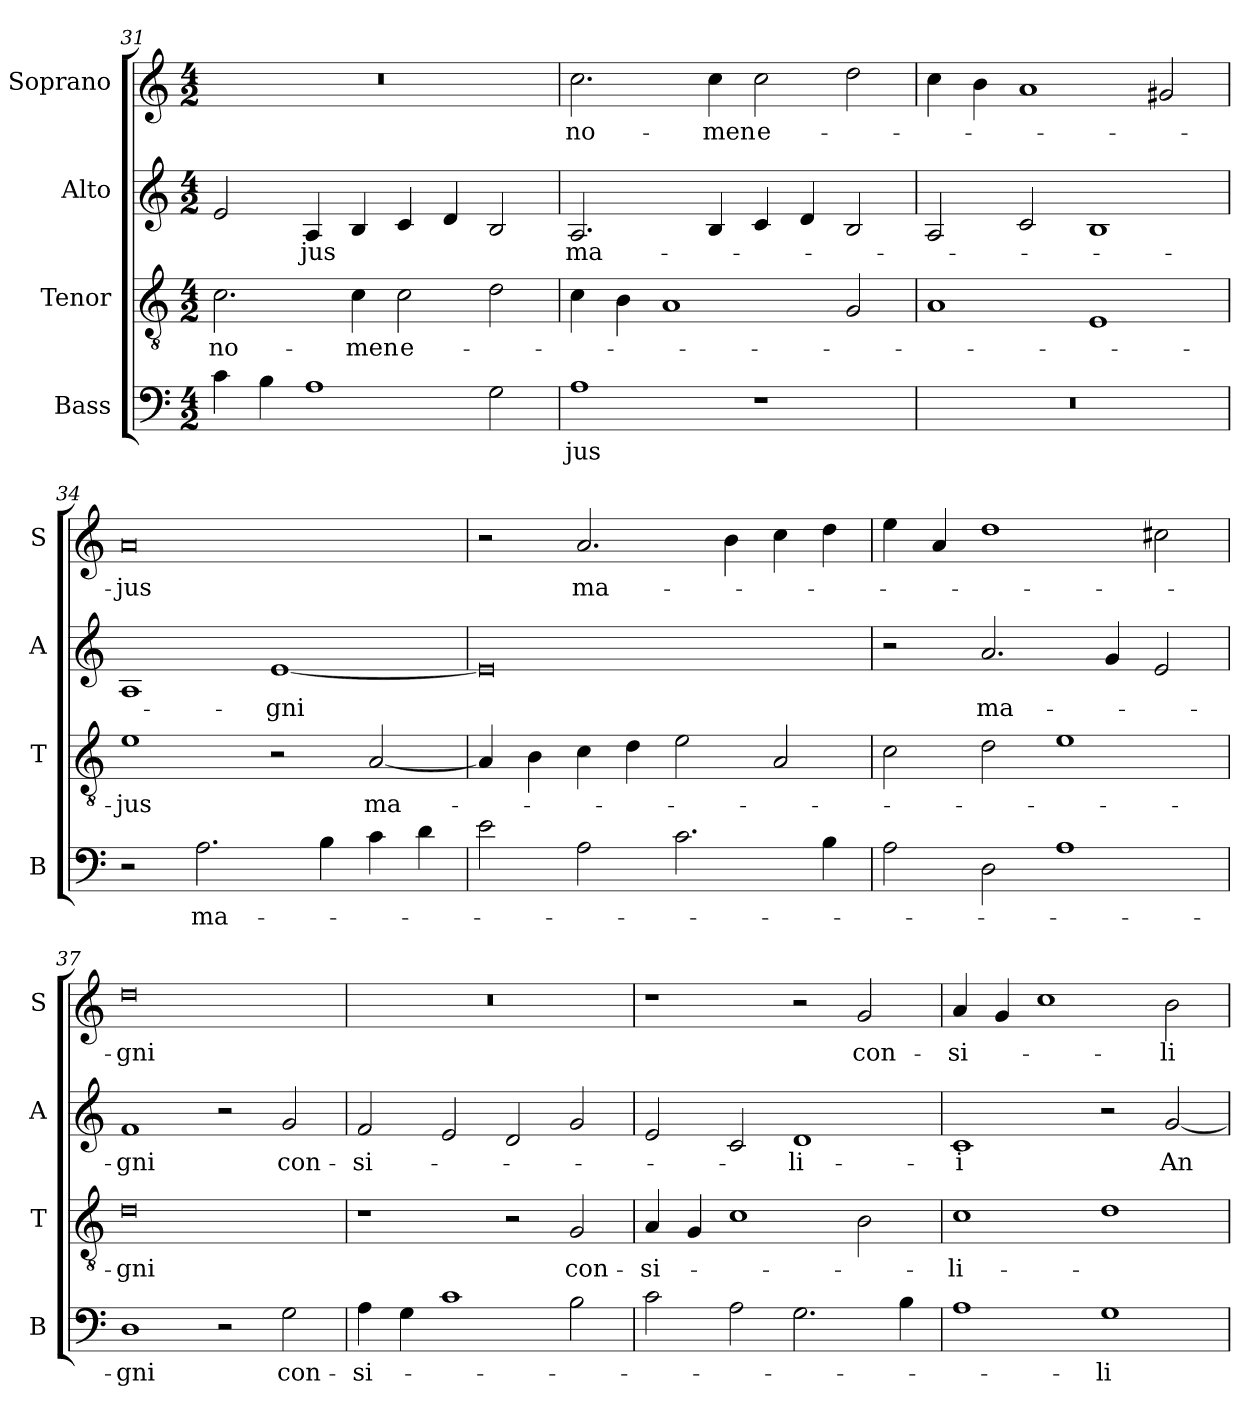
**kern	**text	**kern	**text	**kern	**text	**kern	**text
*part4	*part4	*part3	*part3	*part2	*part2	*part1	*part1
*staff4	*staff4	*staff3	*staff3	*staff2	*staff2	*staff1	*staff1
*I"Bass	*	*I"Tenor	*	*I"Alto	*	*I"Soprano	*
*I'B	*	*I'T	*	*I'A	*	*I'S	*
*clefF4	*	*clefGv2	*	*clefG2	*	*clefG2	*
*k[]	*	*k[]	*	*k[]	*	*k[]	*
*C:	*	*C:	*	*C:	*	*C:	*
*M4/2	*	*M4/2	*	*M4/2	*	*M4/2	*
=31	=31	=31	=31	=31	=31	=31	=31
4c\	.	2.c\	no-	2e/	.	0r	.
4B\	.	.	.	.	.	.	.
1A	.	.	.	4A/	-jus	.	.
.	.	4c\	-men	4B/	.	.	.
.	.	2c\	e-	4c/	.	.	.
.	.	.	.	4d/	.	.	.
2G\	.	2d\	.	2B/	.	.	.
=32	=32	=32	=32	=32	=32	=32	=32
1A	-jus	4c\	.	2.A/	ma-	2.cc\	no-
.	.	4B\	.	.	.	.	.
.	.	1A	.	.	.	.	.
.	.	.	.	4B/	.	4cc\	-men
1r	.	.	.	4c/	.	2cc\	e-
.	.	.	.	4d/	.	.	.
.	.	2G/	.	2B/	.	2dd\	.
=33	=33	=33	=33	=33	=33	=33	=33
0r	.	1A	.	2A/	.	4cc\	.
.	.	.	.	.	.	4b\	.
.	.	.	.	2c/	.	1a	.
.	.	1E	.	1B	.	.	.
.	.	.	.	.	.	2g#X/	.
=34	=34	=34	=34	=34	=34	=34	=34
2r	.	1e	-jus	1A	.	0a	-jus
2.A\	ma-	.	.	.	.	.	.
.	.	2r	.	[1e	-gni	.	.
4B\	.	.	.	.	.	.	.
4c\	.	[2A/	ma-	.	.	.	.
4d\	.	.	.	.	.	.	.
!!LO:LB:g=z
=35	=35	=35	=35	=35	=35	=35	=35
2e\	.	4A/]	.	0e]	.	2r	.
.	.	4B\	.	.	.	.	.
2A\	.	4c\	.	.	.	2.a/	ma-
.	.	4d\	.	.	.	.	.
2.c\	.	2e\	.	.	.	.	.
.	.	.	.	.	.	4b\	.
.	.	2A/	.	.	.	4cc\	.
4B\	.	.	.	.	.	4dd\	.
=36	=36	=36	=36	=36	=36	=36	=36
2A\	.	2c\	.	2r	.	4ee\	.
.	.	.	.	.	.	4a/	.
2D\	.	2d\	.	2.a/	ma-	1dd	.
1A	.	1e	.	.	.	.	.
.	.	.	.	4g/	.	.	.
.	.	.	.	2e/	.	2cc#X\	.
=37	=37	=37	=37	=37	=37	=37	=37
1D	-gni	0d	-gni	1f	-gni	0dd	-gni
2r	.	.	.	2r	.	.	.
2G\	con-	.	.	2g/	con-	.	.
=38	=38	=38	=38	=38	=38	=38	=38
4A\	-si-	1r	.	2f/	-si-	0r	.
4G\	.	.	.	.	.	.	.
1c	.	.	.	2e/	.	.	.
.	.	2r	.	2d/	.	.	.
2B\	.	2G/	con-	2g/	.	.	.
=39	=39	=39	=39	=39	=39	=39	=39
2c\	.	4A/	-si-	2e/	.	1r	.
.	.	4G/	.	.	.	.	.
2A\	.	1c	.	2c/	.	.	.
2.G\	.	.	.	1d	-li-	2r	.
.	.	2B\	.	.	.	2g/	con-
4B\	.	.	.	.	.	.	.
!!LO:LB:g=z
=40	=40	=40	=40	=40	=40	=40	=40
1A	.	1c	-li-	1c	-i	4a/	-si-
.	.	.	.	.	.	4g/	.
.	.	.	.	.	.	1cc	.
1G	-li-	1d	.	2r	.	.	.
.	.	.	.	[2g/	An-	2b\	-li-
=	=	=	=	=	=	=	=
*-	*-	*-	*-	*-	*-	*-	*-
